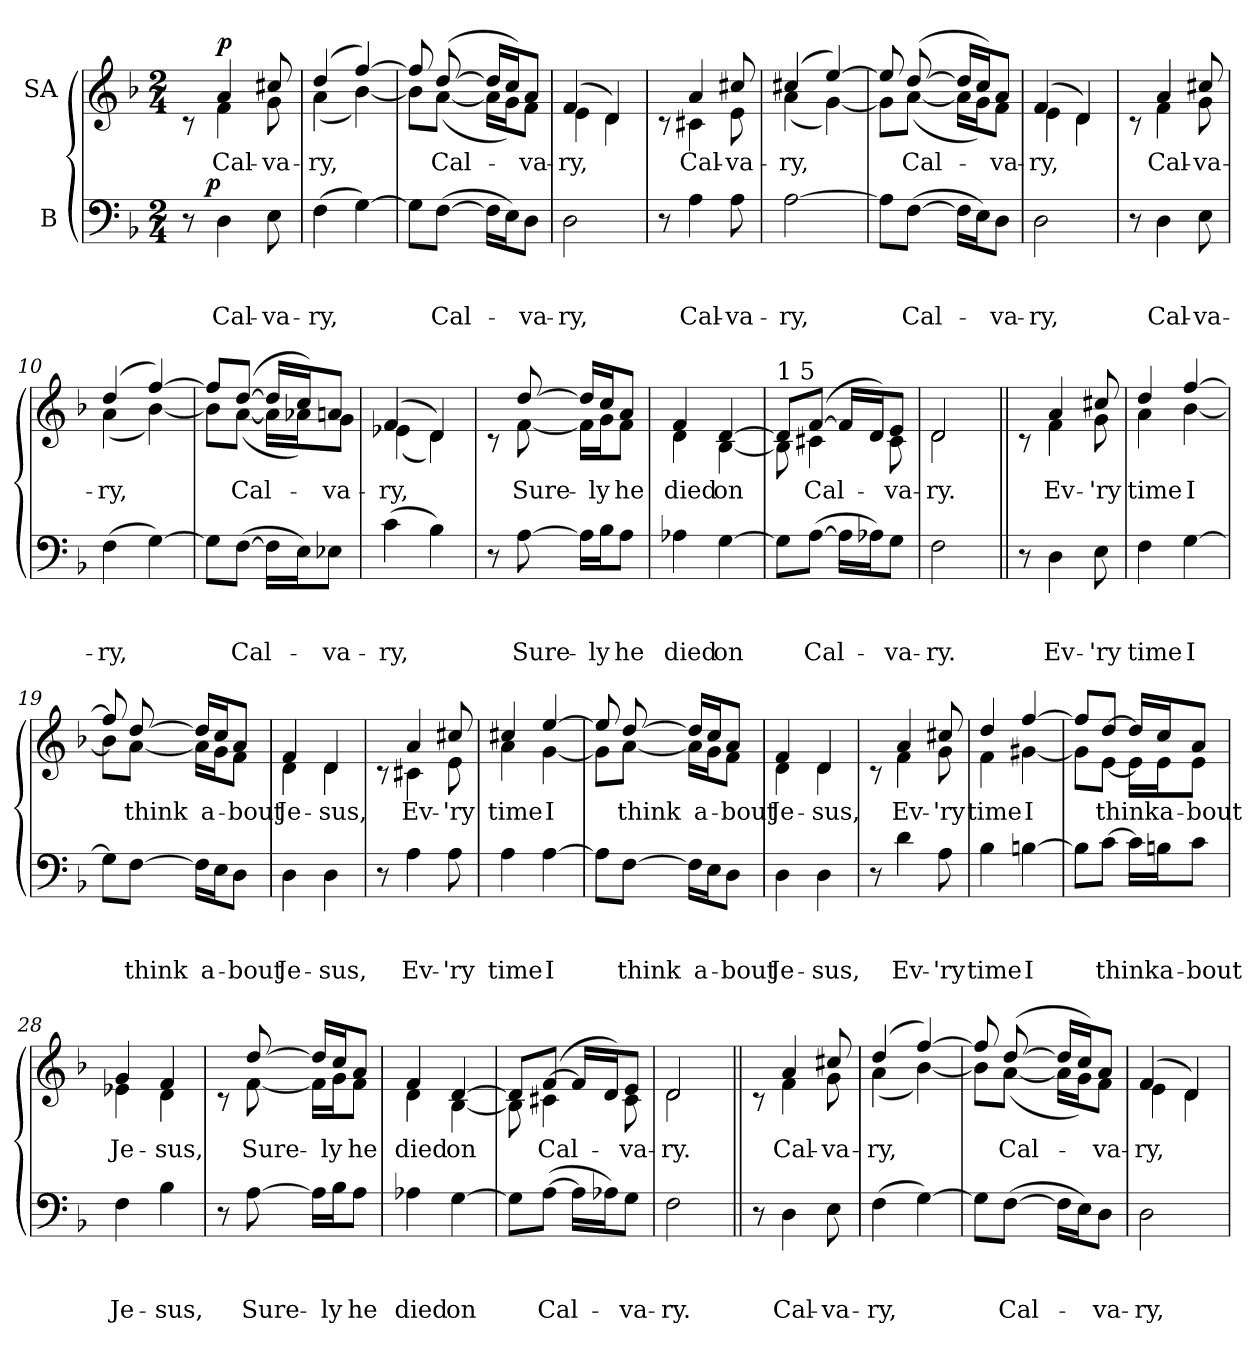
**kern	**text	**text	**text	**dynam	**kern	**text	**dynam
*part2	*part2	*part2	*part2	*part2	*part1	*part1	*part1
*staff2	*staff2	*staff2	*staff2	*staff2	*staff1	*staff1	*staff1
*I"B	*	*	*	*	*I"SA	*	*
*clefF4	*	*	*	*	*clefG2	*	*
*k[b-]	*	*	*	*	*k[b-]	*	*
*F:	*	*	*	*	*F:	*	*
*M2/4	*	*	*	*	*M2/4	*	*
=1	=1	=1	=1	=1	=1	=1	=1
*^	*	*	*	*	*^	*	*
8r	16.ryy	.	.	.	.	8ryy	8rc	.	.
!	!	!	!	!	!LO:DY:a	!	!	!	!
.	4ryy	.	.	.	p	.	.	.	.
!	!	!	!	!LO:LY:a	!	!	!	!LO:LY:b	!LO:DY:a
4D\	.	.	.	Cal-	.	4a/	4f\	Cal-	p
.	8ryy	.	.	.	.	.	.	.	.
!	!	!	!	!LO:LY:a	!	!	!	!LO:LY:b	!
8E\	.	.	.	-va-	.	8cc#X/	8g\	-va-	.
.	32ryy	.	.	.	.	.	.	.	.
=2	=2	=2	=2	=2	=2	=2	=2	=2	=2
!	!	!	!	!LO:LY:a	!	!	!	!LO:LY:b	!
*v	*v	*	*	*	*	*	*	*	*
(<4F\	.	.	-ry,	.	(4dd/	(<4a\	-ry,	.
[>4G\)	.	.	.	.	[>4ff/)	[<4b-\)	.	.
=3	=3	=3	=3	=3	=3	=3	=3	=3
8G\L]	.	.	.	.	8ff/]	8b-\L]	.	.
!	!	!	!LO:LY:a	!	!	!	!LO:LY:b	!
(<[>8F\J	.	.	Cal-	.	([>8dd/	(<[<8a\J	Cal-	.
16F\LL]	.	.	.	.	16dd/LL]	16a\LL]	.	.
16E\J)	.	.	.	.	16cc/J)	16g\J)	.	.
!	!	!	!LO:LY:a	!	!	!	!LO:LY:b	!
8D\J	.	.	-va-	.	8a/J	8f\J	-va-	.
=4	=4	=4	=4	=4	=4	=4	=4	=4
!	!	!	!LO:LY:a	!	!	!	!LO:LY:b	!
2D\	.	.	-ry,	.	(4f/	4e\	-ry,	.
.	.	.	.	.	4d/)	4d\	.	.
=5	=5	=5	=5	=5	=5	=5	=5	=5
8r	.	.	.	.	8ryy	8rc	.	.
!	!	!	!LO:LY:a	!	!	!	!LO:LY:b	!
4A\	.	.	Cal-	.	4a/	4c#X\	Cal-	.
!	!	!	!LO:LY:a	!	!	!	!LO:LY:b	!
8A\	.	.	-va-	.	8cc#X/	8e\	-va-	.
=6	=6	=6	=6	=6	=6	=6	=6	=6
!	!	!	!LO:LY:a	!	!	!	!LO:LY:b	!
[>2A\	.	.	-ry,	.	(4cc#X/	(<4a\	-ry,	.
.	.	.	.	.	[>4ee/)	[<4g\)	.	.
=7	=7	=7	=7	=7	=7	=7	=7	=7
8A\L]	.	.	.	.	8ee/]	8g\L]	.	.
!	!	!	!LO:LY:a	!	!	!	!LO:LY:b	!
(<[>8F\J	.	.	Cal-	.	([>8dd/	(<[<8a\J	Cal-	.
16F\LL]	.	.	.	.	16dd/LL]	16a\LL]	.	.
16E\J)	.	.	.	.	16cc/J)	16g\J)	.	.
!	!	!	!LO:LY:a	!	!	!	!LO:LY:b	!
8D\J	.	.	-va-	.	8a/J	8f\J	-va-	.
!!LO:LB:g=z	!!
=8	=8	=8	=8	=8	=8	=8	=8	=8
!	!	!	!LO:LY:a	!	!	!	!LO:LY:b	!
2D\	.	.	-ry,	.	(4f/	4e\	-ry,	.
.	.	.	.	.	4d/)	4d\	.	.
=9	=9	=9	=9	=9	=9	=9	=9	=9
8r	.	.	.	.	8ryy	8rc	.	.
!	!	!	!LO:LY:a	!	!	!	!LO:LY:b	!
4D\	.	.	Cal-	.	4a/	4f\	Cal-	.
!	!	!	!LO:LY:a	!	!	!	!LO:LY:b	!
8E\	.	.	-va-	.	8cc#X/	8g\	-va-	.
=10	=10	=10	=10	=10	=10	=10	=10	=10
!	!	!	!LO:LY:a	!	!	!	!LO:LY:b	!
(>4F\	.	.	-ry,	.	(4dd/	(<4a\	-ry,	.
[>4G\)	.	.	.	.	[>4ff/)	[<4b-\)	.	.
=11	=11	=11	=11	=11	=11	=11	=11	=11
8G\L]	.	.	.	.	8ff/L]	8b-\L]	.	.
!	!	!	!LO:LY:a	!	!	!	!LO:LY:b	!
(<[>8F\J	.	.	Cal-	.	([>8dd/J	(<[<8a\J	Cal-	.
16F\LL]	.	.	.	.	16dd/LL]	16a\LL]	.	.
16E\J)	.	.	.	.	16cc/J)	16a-X\J)	.	.
!	!	!	!LO:LY:a	!	!	!	!LO:LY:b	!
8E-X\J	.	.	-va-	.	8an/J	8g\J	-va-	.
=12	=12	=12	=12	=12	=12	=12	=12	=12
!	!	!	!LO:LY:a	!	!	!	!LO:LY:b	!
(>4c\	.	.	-ry,	.	(4f/	(<4e-X\	-ry,	.
4B-\)	.	.	.	.	4d/)	4d\)	.	.
=13	=13	=13	=13	=13	=13	=13	=13	=13
8r	.	.	.	.	8ryy	8rc	.	.
!	!	!	!LO:LY:a	!	!	!	!LO:LY:b	!
[>8A\	.	.	Sure-	.	[>8dd/	[<8f\	Sure-	.
16A\LL]	.	.	.	.	16dd/LL]	16f\LL]	.	.
!	!	!	!LO:LY:a	!	!	!	!LO:LY:b	!
16B-\J	.	.	-ly	.	16cc/J	16g\J	-ly	.
!	!	!	!LO:LY:a	!	!	!	!LO:LY:b	!
8A\J	.	.	he	.	8a/J	8f\J	he	.
=14	=14	=14	=14	=14	=14	=14	=14	=14
!	!	!	!LO:LY:a	!	!	!	!LO:LY:b	!
4A-X\	.	.	died	.	4f/	4d\	died	.
!	!	!	!LO:LY:a	!	!	!	!LO:LY:b	!
[<4G\	.	.	on	.	[<4d/	[<4B-\	on	.
!!LO:LB:g=z	!!
=15	=15	=15	=15	=15	=15	=15	=15	=15
!	!	!	!	!	!LO:TX:a:t=1 5	!	!	!
8G\L]	.	.	.	.	8d/L]	8B-\]	.	.
!	!	!	!LO:LY:a	!	!	!	!LO:LY:b	!
(<[>8A\J	.	.	Cal-	.	([>8f/J	4c#X\	Cal-	.
16A\LL]	.	.	.	.	16f/LL]	.	.	.
16A-X\J)	.	.	.	.	16d/J)	.	.	.
!	!	!	!LO:LY:a	!	!	!	!LO:LY:b	!
8G\J	.	.	-va-	.	8e/J	8c#\	-va-	.
=16	=16	=16	=16	=16	=16	=16	=16	=16
!	!	!	!LO:LY:a	!	!	!	!LO:LY:b	!
2F\	.	.	-ry.	.	2d/	2d\	-ry.	.
=17||	=17||	=17||	=17||	=17||	=17||	=17||	=17||	=17||
8r	.	.	.	.	8ryy	8rc	.	.
!	!	!	!LO:LY:a	!	!	!	!LO:LY:b	!
4D\	.	.	Ev-	.	4a/	4f\	Ev-	.
!	!	!	!LO:LY:a	!	!	!	!LO:LY:b	!
8E\	.	.	-'ry	.	8cc#X/	8g\	-'ry	.
=18	=18	=18	=18	=18	=18	=18	=18	=18
!	!	!	!LO:LY:a	!	!	!	!LO:LY:b	!
4F\	.	.	time	.	4dd/	4a\	time	.
!	!	!	!LO:LY:a	!	!	!	!LO:LY:b	!
[>4G\	.	.	I	.	[>4ff/	[<4b-\	I	.
=19	=19	=19	=19	=19	=19	=19	=19	=19
8G\L]	.	.	.	.	8ff/]	8b-\L]	.	.
!	!	!	!LO:LY:a	!	!	!	!LO:LY:b	!
[>8F\J	.	.	think	.	[>8dd/	[<8a\J	think	.
16F\LL]	.	.	.	.	16dd/LL]	16a\LL]	.	.
!	!	!	!LO:LY:a	!	!	!	!LO:LY:b	!
16E\J	.	.	a-	.	16cc/J	16g\J	a-	.
!	!	!	!LO:LY:a	!	!	!	!LO:LY:b	!
8D\J	.	.	-bout	.	8a/J	8f\J	-bout	.
!!LO:LB:g=z	!!
=20	=20	=20	=20	=20	=20	=20	=20	=20
!	!	!	!LO:LY:a	!	!	!	!LO:LY:b	!
4D\	.	.	Je-	.	4f/	4d\	Je-	.
!	!	!	!LO:LY:a	!	!	!	!LO:LY:b	!
4D\	.	.	-sus,	.	4d/	4d\	-sus,	.
=21	=21	=21	=21	=21	=21	=21	=21	=21
8r	.	.	.	.	8ryy	8rc	.	.
!	!	!	!LO:LY:a	!	!	!	!LO:LY:b	!
4A\	.	.	Ev-	.	4a/	4c#X\	Ev-	.
!	!	!	!LO:LY:a	!	!	!	!LO:LY:b	!
8A\	.	.	-'ry	.	8cc#X/	8e\	-'ry	.
=22	=22	=22	=22	=22	=22	=22	=22	=22
!	!	!	!LO:LY:a	!	!	!	!LO:LY:b	!
4A\	.	.	time	.	4cc#X/	4a\	time	.
!	!	!	!LO:LY:a	!	!	!	!LO:LY:b	!
[>4A\	.	.	I	.	[>4ee/	[<4g\	I	.
=23	=23	=23	=23	=23	=23	=23	=23	=23
8A\L]	.	.	.	.	8ee/]	8g\L]	.	.
!	!	!	!LO:LY:a	!	!	!	!LO:LY:b	!
[>8F\J	.	.	think	.	[>8dd/	[<8a\J	think	.
16F\LL]	.	.	.	.	16dd/LL]	16a\LL]	.	.
!	!	!	!LO:LY:a	!	!	!	!LO:LY:b	!
16E\J	.	.	a-	.	16cc/J	16g\J	a-	.
!	!	!	!LO:LY:a	!	!	!	!LO:LY:b	!
8D\J	.	.	-bout	.	8a/J	8f\J	-bout	.
=24	=24	=24	=24	=24	=24	=24	=24	=24
!	!	!	!LO:LY:a	!	!	!	!LO:LY:b	!
4D\	.	.	Je-	.	4f/	4d\	Je-	.
!	!	!	!LO:LY:a	!	!	!	!LO:LY:b	!
4D\	.	.	-sus,	.	4d/	4d\	-sus,	.
=25	=25	=25	=25	=25	=25	=25	=25	=25
8r	.	.	.	.	8ryy	8rc	.	.
!	!	!	!LO:LY:a	!	!	!	!LO:LY:b	!
4d\	.	.	Ev-	.	4a/	4f\	Ev-	.
!	!	!	!LO:LY:a	!	!	!	!LO:LY:b	!
8A\	.	.	-'ry	.	8cc#X/	8g\	-'ry	.
=26	=26	=26	=26	=26	=26	=26	=26	=26
!	!	!	!LO:LY:a	!	!	!	!LO:LY:b	!
4B-\	.	.	time	.	4dd/	4f\	time	.
!	!	!	!LO:LY:a	!	!	!	!LO:LY:b	!
[>4Bn\	.	.	I	.	[>4ff/	[>4g#X\	I	.
!!LO:PB:g=z	!!
=27	=27	=27	=27	=27	=27	=27	=27	=27
8B\L]	.	.	.	.	8ff/L]	8g#\L]	.	.
!	!	!	!LO:LY:a	!	!	!	!LO:LY:b	!
[>8c\J	.	.	think	.	[>8dd/J	[<8e\J	think	.
16c\LL]	.	.	.	.	16dd/LL]	16e\LL]	.	.
!	!	!	!LO:LY:a	!	!	!	!LO:LY:b	!
16Bn\J	.	.	a-	.	16cc/J	16e\J	a-	.
!	!	!	!LO:LY:a	!	!	!	!LO:LY:b	!
8c\J	.	.	-bout	.	8a/J	8e\J	-bout	.
=28	=28	=28	=28	=28	=28	=28	=28	=28
!	!	!	!LO:LY:a	!	!	!	!LO:LY:b	!
4F\	.	.	Je-	.	4g/	4e-X\	Je-	.
!	!	!	!LO:LY:a	!	!	!	!LO:LY:b	!
4B-\	.	.	-sus,	.	4f/	4d\	-sus,	.
=29	=29	=29	=29	=29	=29	=29	=29	=29
8r	.	.	.	.	8ryy	8rc	.	.
!	!	!	!LO:LY:a	!	!	!	!LO:LY:b	!
[>8A\	.	.	Sure-	.	[>8dd/	[<8f\	Sure-	.
16A\LL]	.	.	.	.	16dd/LL]	16f\LL]	.	.
!	!	!	!LO:LY:a	!	!	!	!LO:LY:b	!
16B-\J	.	.	-ly	.	16cc/J	16g\J	-ly	.
!	!	!	!LO:LY:a	!	!	!	!LO:LY:b	!
8A\J	.	.	he	.	8a/J	8f\J	he	.
=30	=30	=30	=30	=30	=30	=30	=30	=30
!	!	!	!LO:LY:a	!	!	!	!LO:LY:b	!
4A-X\	.	.	died	.	4f/	4d\	died	.
!	!	!	!LO:LY:a	!	!	!	!LO:LY:b	!
[>4G\	.	.	on	.	[>4d/	[<4B-\	on	.
=31	=31	=31	=31	=31	=31	=31	=31	=31
8G\L]	.	.	.	.	8d/L]	8B-\]	.	.
!	!	!	!LO:LY:a	!	!	!	!LO:LY:b	!
(<[>8A\J	.	.	Cal-	.	([>8f/J	4c#X\	Cal-	.
16A\LL]	.	.	.	.	16f/LL]	.	.	.
16A-X\J)	.	.	.	.	16d/J)	.	.	.
!	!	!	!LO:LY:a	!	!	!	!LO:LY:b	!
8G\J	.	.	-va-	.	8e/J	8c#\	-va-	.
=32	=32	=32	=32	=32	=32	=32	=32	=32
!	!	!	!LO:LY:a	!	!	!	!LO:LY:b	!
2F\	.	.	-ry.	.	2d/	2d\	-ry.	.
=33||	=33||	=33||	=33||	=33||	=33||	=33||	=33||	=33||
8r	.	.	.	.	8ryy	8rc	.	.
!	!	!	!LO:LY:a	!	!	!	!LO:LY:b	!
4D\	.	.	Cal-	.	4a/	4f\	Cal-	.
!	!	!	!LO:LY:a	!	!	!	!LO:LY:b	!
8E\	.	.	-va-	.	8cc#X/	8g\	-va-	.
!!LO:LB:g=z	!!
=34	=34	=34	=34	=34	=34	=34	=34	=34
!	!	!	!LO:LY:a	!	!	!	!LO:LY:b	!
(<4F\	.	.	-ry,	.	(4dd/	(<4a\	-ry,	.
[>4G\)	.	.	.	.	[>4ff/)	[<4b-\)	.	.
=35	=35	=35	=35	=35	=35	=35	=35	=35
8G\L]	.	.	.	.	8ff/]	8b-\L]	.	.
!	!	!	!LO:LY:a	!	!	!	!LO:LY:b	!
(<[>8F\J	.	.	Cal-	.	([>8dd/	(<[<8a\J	Cal-	.
16F\LL]	.	.	.	.	16dd/LL]	16a\LL]	.	.
16E\J)	.	.	.	.	16cc/J)	16g\J)	.	.
!	!	!	!LO:LY:a	!	!	!	!LO:LY:b	!
8D\J	.	.	-va-	.	8a/J	8f\J	-va-	.
=36	=36	=36	=36	=36	=36	=36	=36	=36
!	!	!	!LO:LY:a	!	!	!	!LO:LY:b	!
2D\	.	.	-ry,	.	(4f/	4e\	-ry,	.
.	.	.	.	.	4d/)	4d\	.	.
*	*	*	*	*	*v	*v	*	*
=	=	=	=	=	=	=	=
*-	*-	*-	*-	*-	*-	*-	*-
